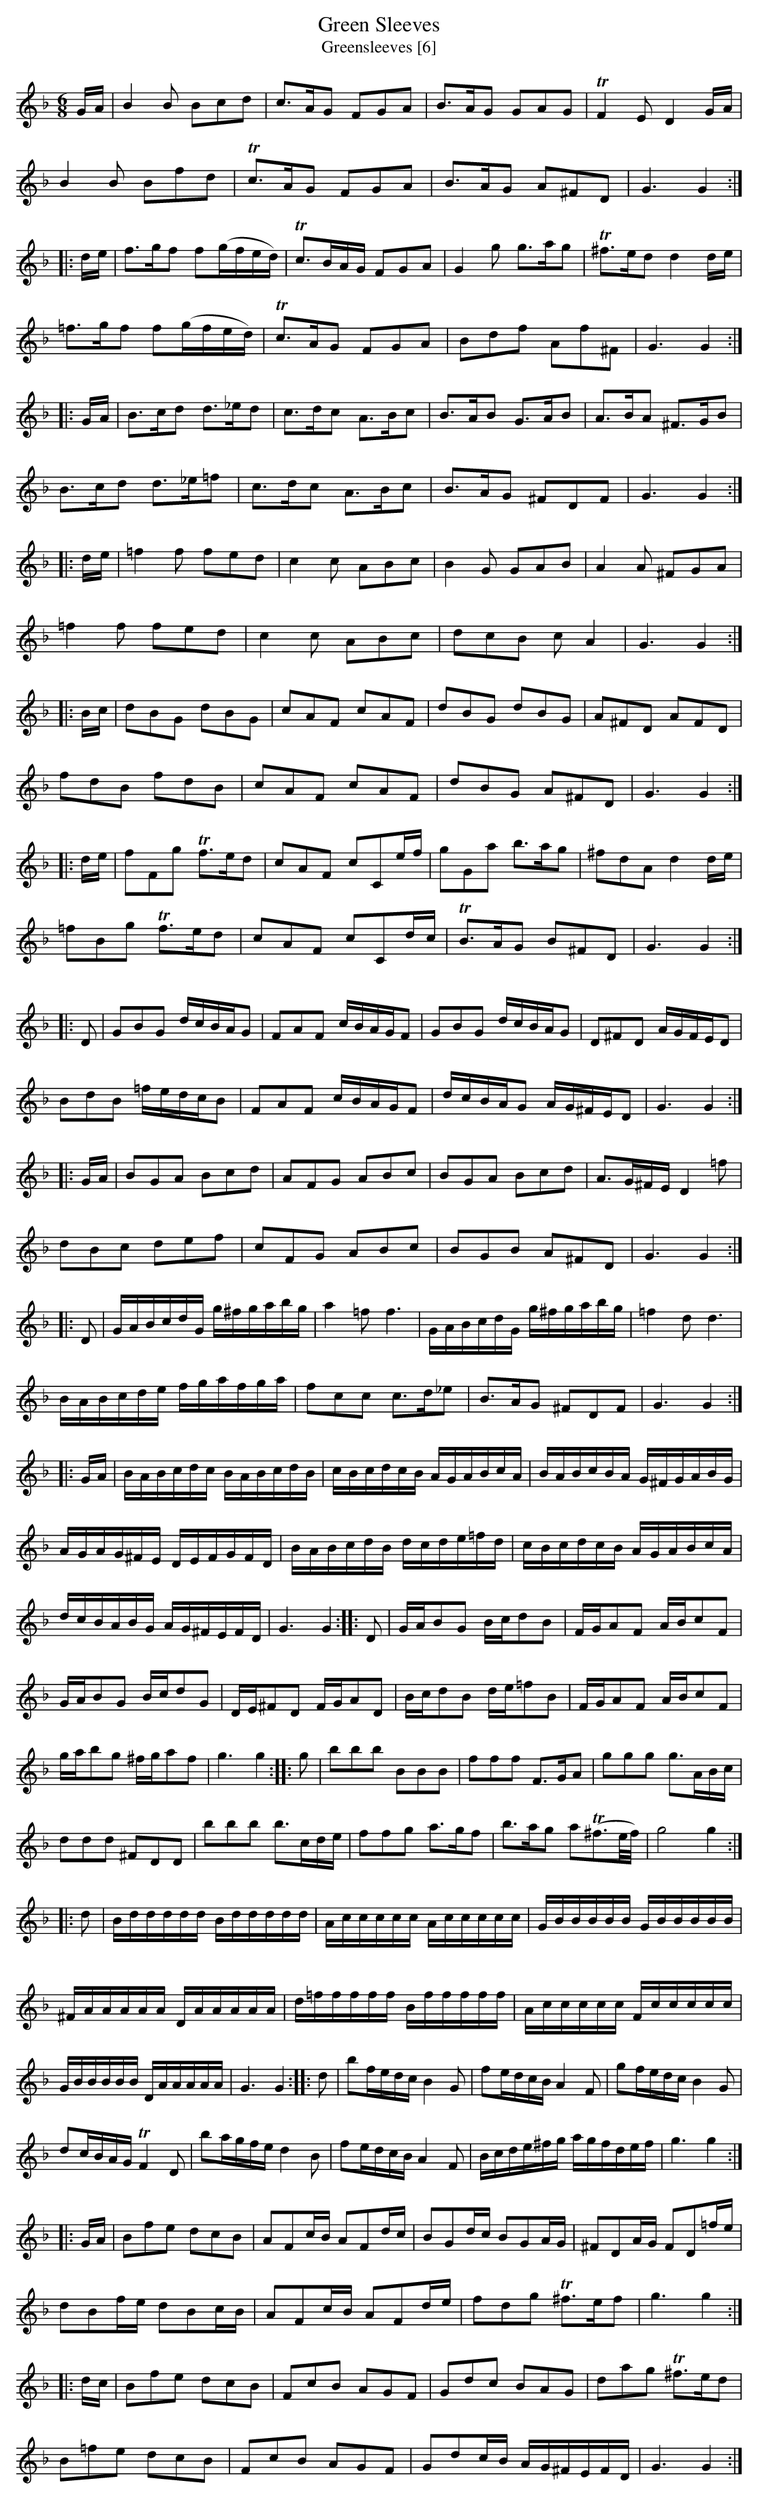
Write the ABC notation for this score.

X:1
T:Green Sleeves
T:Greensleeves [6]
M:6/8
L:1/8
K:Gdor
G/A/|B2B Bcd|c>AG FGA|B>AG GAG|TF2E D2 G/A/|
B2B Bfd|Tc>AG FGA|B>AG A^FD|G3 G2:|
|:d/e/|f>gf f(g/f/e/d/)|Tc>BA/G/ FGA|G2g g>ag|T^f>ed d2 d/e/|
=f>gf f(g/f/e/d/)|Tc>AG FGA|Bdf Af^F|G3 G2:|
|:G/A/|B>cd d>_ed|c>dc A>Bc|B>AB G>AB|A>BA ^F>GB|
B>cd d>_e=f|c>dc A>Bc|B>AG ^FDF|G3 G2:|
|:d/e/|=f2f fed|c2c ABc|B2G GAB|A2A ^FGA|
=f2f fed|c2c ABc|dcB cA2|G3 G2:|
|:B/c/|dBG dBG|cAF cAF|dBG dBG|A^FD AFD|
fdB fdB|cAF cAF|dBG A^FD|G3 G2:|
|:d/e/|fFg Tf>ed|cAF cCe/f/|gGa b>ag|^fdA d2 d/e/|
=fBg Tf>ed|cAF cCd/c/|TB>AG B^FD|G3 G2:|
|:D|GBG d/c/B/A/G|FAF c/B/A/G/F|GBG d/c/B/A/G|D^FD A/G/F/E/D|
BdB =f/e/d/c/B|FAF c/B/A/G/F|d/c/B/A/G A/G/^F/E/D|G3 G2:|
|:G/A/|BGA Bcd|AFG ABc|BGA Bcd|A>G^F/E/ D2=f|
dBc def|cFG ABc|BGB A^FD|G3 G2:|
|:D|G/A/B/c/d/G/ g/^f/g/a/b/g/|a2=f f3|G/A/B/c/d/G/ g/^f/g/a/b/g/|=f2d d3|
B/A/B/c/d/e/ f/g/a/f/g/a/|fcc c>d_e|B>AG ^FDF|G3 G2:|
|:G/A/|B/A/B/c/d/c/ B/A/B/c/d/B/|c/B/c/d/c/B/ A/G/A/B/c/A/|B/A/B/c/B/A/ G/^F/G/A/B/G/|
A/G/A/G/^F/E/ D/E/F/G/F/D/|B/A/B/c/d/B/ d/c/d/e/=f/d/|c/B/c/d/c/B/ A/G/A/B/c/A/|
d/c/B/A/B/G/ A/G/^F/E/F/D/|G3 G2::D|G/A/BG B/c/dB|F/G/AF A/B/cF|
G/A/BG B/c/dG|D/E/^FD F/G/AD|B/c/dB d/e/=fB|F/G/AF A/B/cF|
g/a/bg ^f/g/af|g3 g2::g|bbb BBB|fff F>GA|ggg g>AB/c/|
ddd ^FDD|bbb b>cd/e/|ffg a>gf|b>ag aT(^f>e/f/4)|g4 g2:|
|:d|B/d/d/d/d/d/ B/d/d/d/d/d/|A/c/c/c/c/c/ A/c/c/c/c/c/|G/B/B/B/B/B/ G/B/B/B/B/B/|
^F/A/A/A/A/A/ D/A/A/A/A/A/|d/=f/f/f/f/f/ B/f/f/f/f/f/|A/c/c/c/c/c/ F/c/c/c/c/c/|
G/B/B/B/B/B/ D/A/A/A/A/A/|G3 G2::d|bf/e/d/c/ B2G|fe/d/c/B/ A2F|gf/e/d/c/ B2G|
dc/B/A/G/ TF2D|ba/g/f/e/ d2B|fe/d/c/B/ A2F|B/c/d/e/^f/g/ a/g/f/d/e/f/|g3 g2:|
|:G/A/|Bfe dcB|AFc/B/ AFd/c/|BGd/c/ BGA/G/|^FDA/G/ FD=f/e/|
dBf/e/ dBc/B/|AFc/B/ AFd/e/|fdg T^f>ef|g3 g2:|
|:d/c/|Bfe dcB|FcB AGF|Gdc BAG|dag T^f>ed|
B=fe dcB|FcB AGF|Gdc/B/ A/G/^F/E/F/D/|G3 G2:|]
